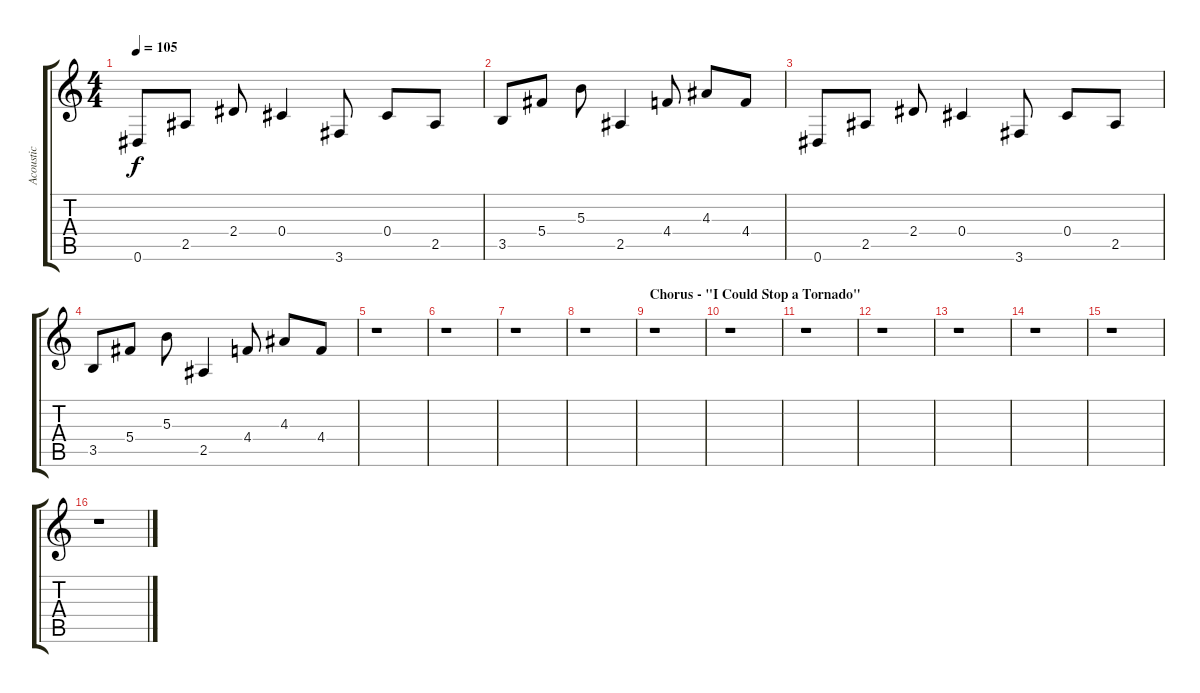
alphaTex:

\track ("Acoustic" "Acoustic") {instrument acousticguitarsteel}
\staff {score tabs}
\tuning (Eb4 Bb3 Gb3 Db3 Ab2 Eb2) {hide}
\ts (4 4)
\tempo 105
\clef g2
\ks c
0.6.8{dy f} 2.5.8 2.4.8 0.4.4 3.6.8 0.4.8 2.5.8 |
3.5.8 5.4.8 5.3.8 2.5.4 4.4.8 4.3.8 4.4.8 |
0.6.8 2.5.8 2.4.8 0.4.4 3.6.8 0.4.8 2.5.8 |
3.5.8 5.4.8 5.3.8 2.5.4 4.4.8 4.3.8 4.4.8 |
r.1 |
r.1 |
r.1 |
r.1 |
\section ("" "Chorus - \"I Could Stop a Tornado\"")
r.1 |
r.1 |
r.1 |
r.1 |
r.1 |
r.1 |
r.1 |
r.1
